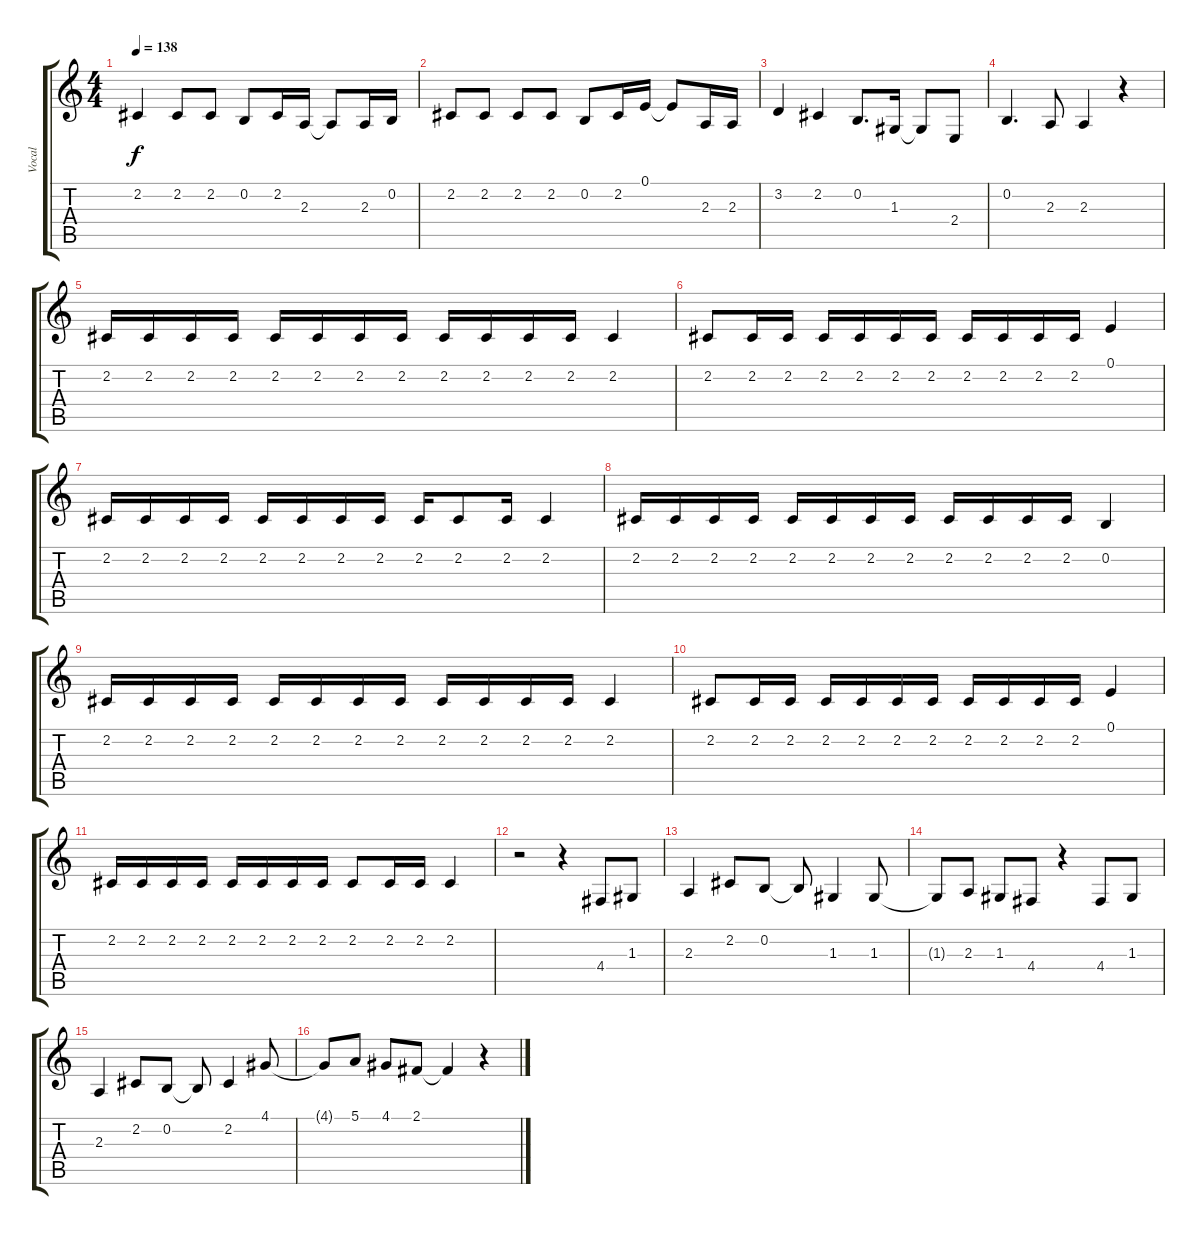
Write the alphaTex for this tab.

\track ("Vocal" "Vocal") {instrument lead1square}
\staff {score tabs}
\tuning (E4 B3 G3 D3 A2 E2) {hide}
\ts (4 4)
\tempo 138
\clef g2
\ks c
2.2.4{dy f} 2.2.8 2.2.8 0.2.8 2.2.16 2.3.16 2.3{t}.8 2.3.16 0.2.16 |
2.2.8 2.2.8 2.2.8 2.2.8 0.2.8 2.2.16 0.1.16 0.1{t}.8 2.3.16 2.3.16 |
3.2.4 2.2.4 0.2.8{d} 1.3.16 1.3{t}.8 2.4.8 |
0.2.4{d} 2.3.8 2.3.4 r.4 |
2.2.16 2.2.16 2.2.16 2.2.16 2.2.16 2.2.16 2.2.16 2.2.16 2.2.16 2.2.16 2.2.16 2.2.16 2.2.4 |
2.2.8 2.2.16 2.2.16 2.2.16 2.2.16 2.2.16 2.2.16 2.2.16 2.2.16 2.2.16 2.2.16 0.1.4 |
2.2.16 2.2.16 2.2.16 2.2.16 2.2.16 2.2.16 2.2.16 2.2.16 2.2.16 2.2.8 2.2.16 2.2.4 |
2.2.16 2.2.16 2.2.16 2.2.16 2.2.16 2.2.16 2.2.16 2.2.16 2.2.16 2.2.16 2.2.16 2.2.16 0.2.4 |
2.2.16 2.2.16 2.2.16 2.2.16 2.2.16 2.2.16 2.2.16 2.2.16 2.2.16 2.2.16 2.2.16 2.2.16 2.2.4 |
2.2.8 2.2.16 2.2.16 2.2.16 2.2.16 2.2.16 2.2.16 2.2.16 2.2.16 2.2.16 2.2.16 0.1.4 |
2.2.16 2.2.16 2.2.16 2.2.16 2.2.16 2.2.16 2.2.16 2.2.16 2.2.8 2.2.16 2.2.16 2.2.4 |
r.2 r.4 4.4.8 1.3.8 |
2.3.4 2.2.8 0.2.8 0.2{t}.8 1.3.4 1.3.8 |
1.3{t}.8 2.3.8 1.3.8 4.4.8 r.4 4.4.8 1.3.8 |
2.3.4 2.2.8 0.2.8 0.2{t}.8 2.2.4 4.1.8 |
4.1{t}.8 5.1.8 4.1.8 2.1.8 2.1{t}.4 r.4
